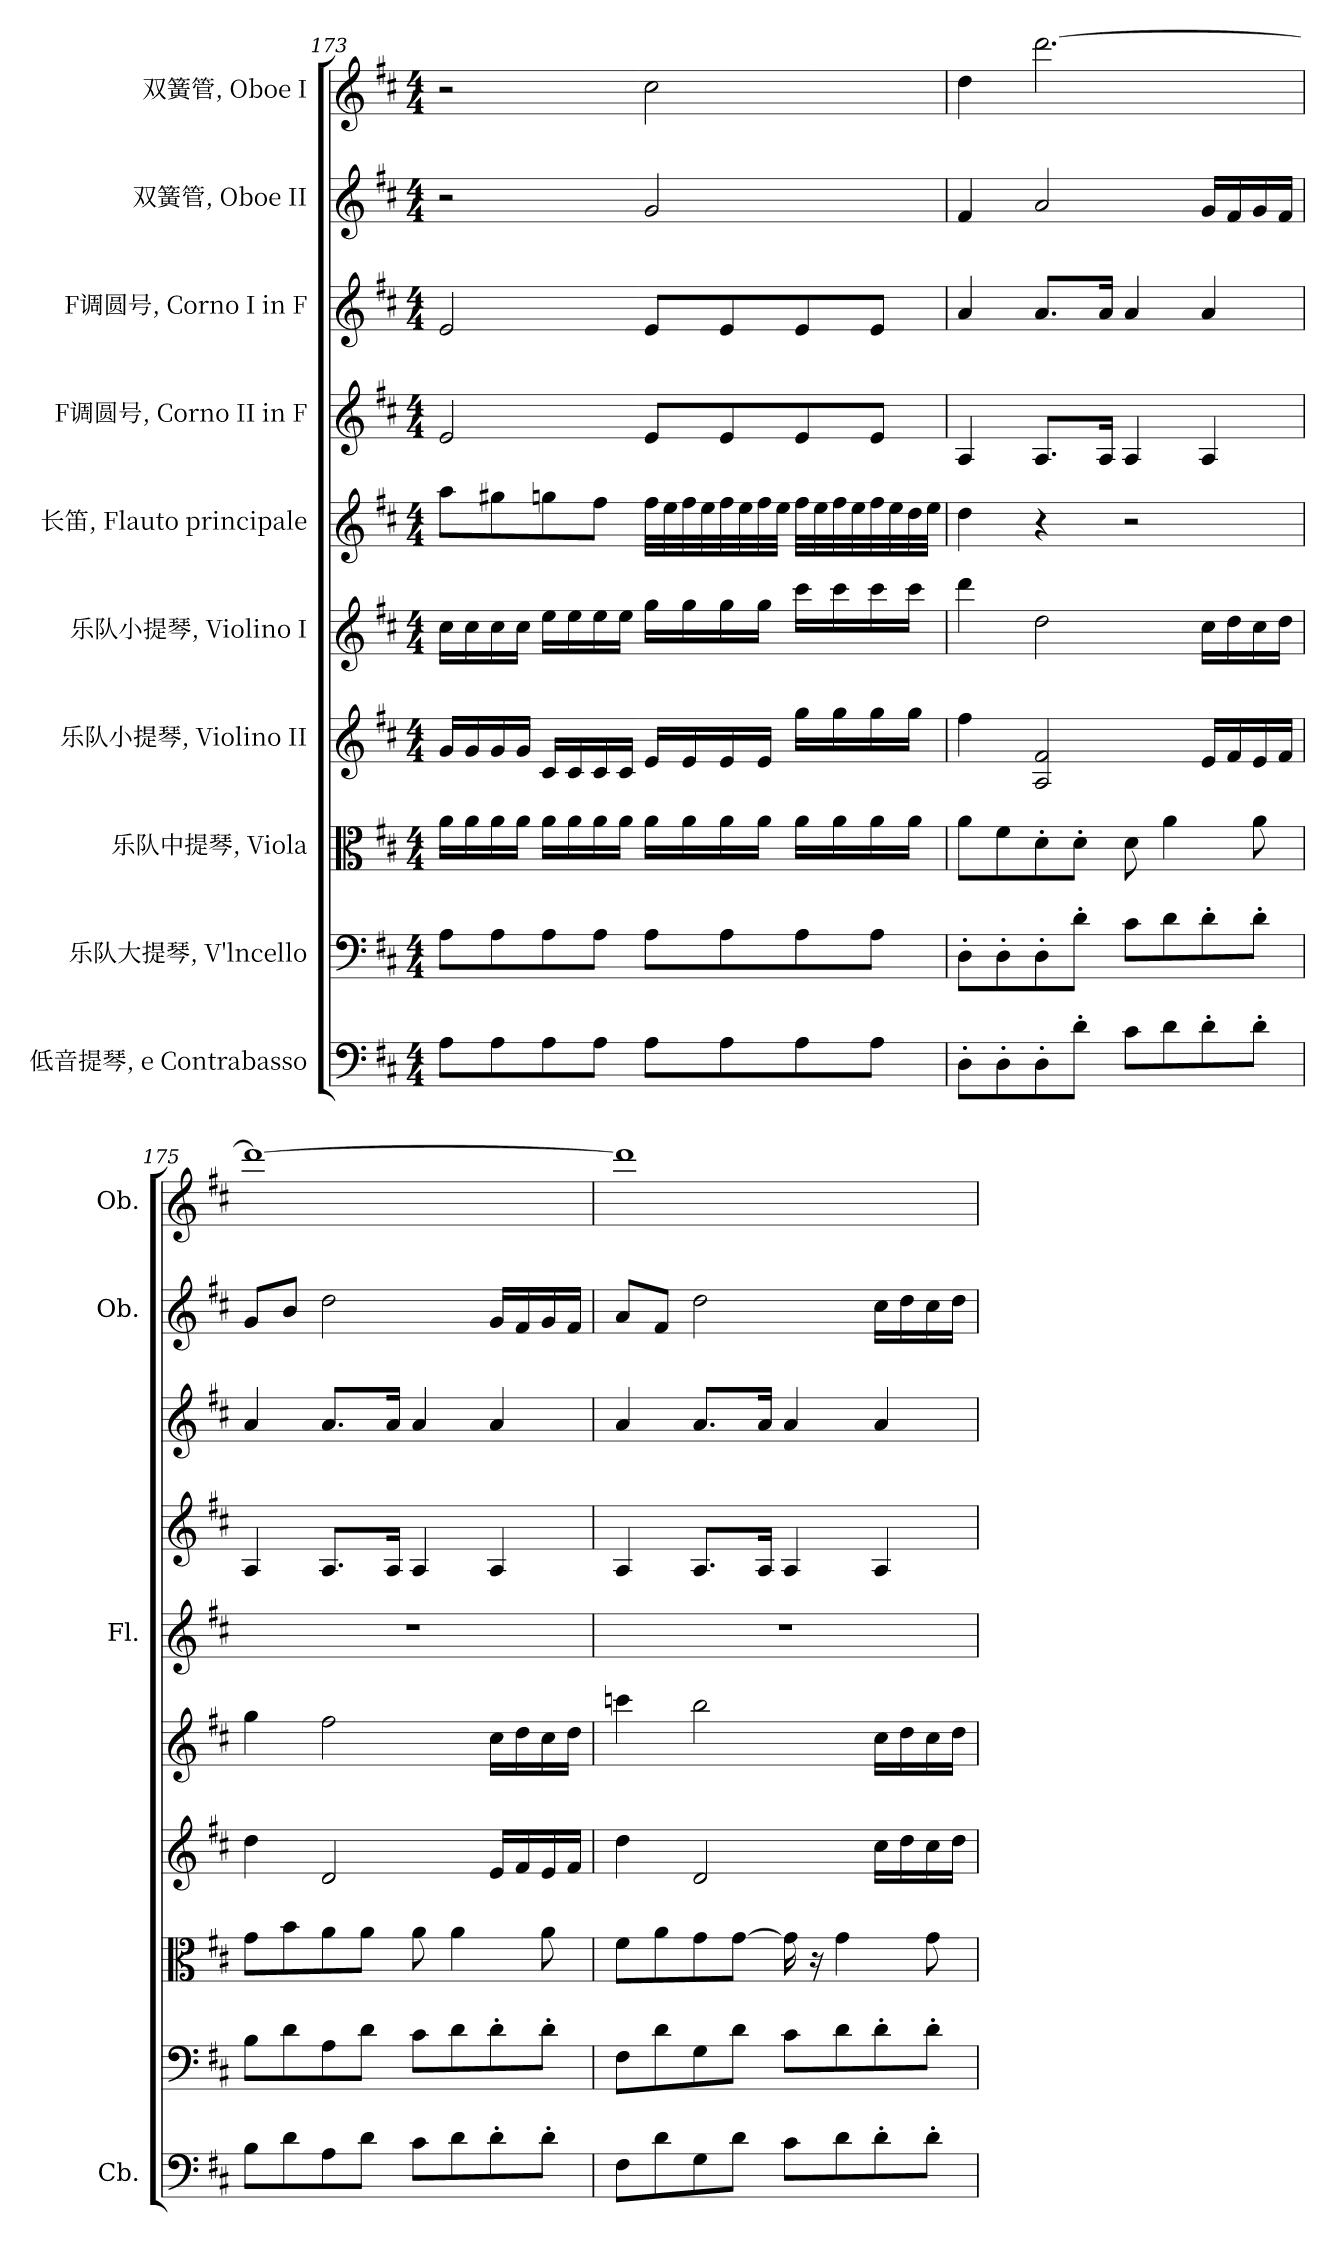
**kern	**kern	**kern	**kern	**kern	**kern	**kern	**kern	**kern	**kern
*part10	*part9	*part8	*part7	*part6	*part5	*part4	*part3	*part2	*part1
*staff10	*staff9	*staff8	*staff7	*staff6	*staff5	*staff4	*staff3	*staff2	*staff1
*I"低音提琴, e Contrabasso	*I"乐队大提琴, V'lncello	*I"乐队中提琴, Viola	*I"乐队小提琴, Violino II	*I"乐队小提琴, Violino I	*I"长笛, Flauto principale	*I"F调圆号, Corno II in F	*I"F调圆号, Corno I in F	*I"双簧管, Oboe II	*I"双簧管, Oboe I
*I'Cb.	*	*	*	*	*I'Fl.	*	*	*I'Ob.	*I'Ob.
!!LO:PB:g=z
*clefF4	*clefF4	*clefC3	*clefG2	*clefG2	*clefG2	*clefG2	*clefG2	*clefG2	*clefG2
*ITrd7c12	*	*	*	*	*	*ITrd4c7	*ITrd4c7	*	*
*k[f#c#]	*k[f#c#]	*k[f#c#]	*k[f#c#]	*k[f#c#]	*k[f#c#]	*k[f#]	*k[f#]	*k[f#c#]	*k[f#c#]
*M4/4	*M4/4	*M4/4	*M4/4	*M4/4	*M4/4	*M4/4	*M4/4	*M4/4	*M4/4
=173	=173	=173	=173	=173	=173	=173	=173	=173	=173
8AA\L	8A\L	16a\LL	16g/LL	16cc#\LL	8aa\L	2A/	2A/	2r	2r
.	.	16a\	16g/	16cc#\	.	.	.	.	.
8AA\	8A\	16a\	16g/	16cc#\	8gg#X\	.	.	.	.
.	.	16a\JJ	16g/JJ	16cc#\JJ	.	.	.	.	.
8AA\	8A\	16a\LL	16c#/LL	16ee\LL	8ggn\	.	.	.	.
.	.	16a\	16c#/	16ee\	.	.	.	.	.
8AA\J	8A\J	16a\	16c#/	16ee\	8ff#\J	.	.	.	.
.	.	16a\JJ	16c#/JJ	16ee\JJ	.	.	.	.	.
8AA\L	8A\L	16a\LL	16e/LL	16gg\LL	32ff#\LLL	8A/L	8A/L	2g/	2cc#\
.	.	.	.	.	32ee\	.	.	.	.
.	.	16a\	16e/	16gg\	32ff#\	.	.	.	.
.	.	.	.	.	32ee\	.	.	.	.
8AA\	8A\	16a\	16e/	16gg\	32ff#\	8A/	8A/	.	.
.	.	.	.	.	32ee\	.	.	.	.
.	.	16a\JJ	16e/JJ	16gg\JJ	32ff#\	.	.	.	.
.	.	.	.	.	32ee\JJJ	.	.	.	.
8AA\	8A\	16a\LL	16gg\LL	16ccc#\LL	32ff#\LLL	8A/	8A/	.	.
.	.	.	.	.	32ee\	.	.	.	.
.	.	16a\	16gg\	16ccc#\	32ff#\	.	.	.	.
.	.	.	.	.	32ee\	.	.	.	.
8AA\J	8A\J	16a\	16gg\	16ccc#\	32ff#\	8A/J	8A/J	.	.
.	.	.	.	.	32ee\	.	.	.	.
.	.	16a\JJ	16gg\JJ	16ccc#\JJ	32dd\	.	.	.	.
.	.	.	.	.	32ee\JJJ	.	.	.	.
=174	=174	=174	=174	=174	=174	=174	=174	=174	=174
8DD'\L	8D'\L	8a\L	4ff#\	4ddd\	4dd\	4D/	4d/	4f#/	4dd\
8DD'\	8D'\	8f#\	.	.	.	.	.	.	.
8DD'\	8D'\	8d'\	2A/ 2f#/	2dd\	4r	8.D/L	8.d/L	2a/	[2.ddd\
8D'\J	8d'\J	8d'\J	.	.	.	.	.	.	.
.	.	.	.	.	.	16D/Jk	16d/Jk	.	.
8C#\L	8c#\L	8d\	.	.	2r	4D/	4d/	.	.
8D\	8d\	4a\	.	.	.	.	.	.	.
8D'\	8d'\	.	16e/LL	16cc#\LL	.	4D/	4d/	16g/LL	.
.	.	.	16f#/	16dd\	.	.	.	16f#/	.
8D'\J	8d'\J	8a\	16e/	16cc#\	.	.	.	16g/	.
.	.	.	16f#/JJ	16dd\JJ	.	.	.	16f#/JJ	.
!!LO:PB:g=z
=175	=175	=175	=175	=175	=175	=175	=175	=175	=175
8BB\L	8B\L	8g\L	4dd\	4gg\	1r	4D/	4d/	8g/L	1ddd_
8D\	8d\	8b\	.	.	.	.	.	8b/J	.
8AA\	8A\	8a\	2d/	2ff#\	.	8.D/L	8.d/L	2dd\	.
8D\J	8d\J	8a\J	.	.	.	.	.	.	.
.	.	.	.	.	.	16D/Jk	16d/Jk	.	.
8C#\L	8c#\L	8a\	.	.	.	4D/	4d/	.	.
8D\	8d\	4a\	.	.	.	.	.	.	.
8D'\	8d'\	.	16e/LL	16cc#\LL	.	4D/	4d/	16g/LL	.
.	.	.	16f#/	16dd\	.	.	.	16f#/	.
8D'\J	8d'\J	8a\	16e/	16cc#\	.	.	.	16g/	.
.	.	.	16f#/JJ	16dd\JJ	.	.	.	16f#/JJ	.
=176	=176	=176	=176	=176	=176	=176	=176	=176	=176
8FF#\L	8F#\L	8f#\L	4dd\	4cccn\	1r	4D/	4d/	8a/L	1ddd]
8D\	8d\	8a\	.	.	.	.	.	8f#/J	.
8GG\	8G\	8g\	2d/	2bb\	.	8.D/L	8.d/L	2dd\	.
8D\J	8d\J	[8g\J	.	.	.	.	.	.	.
.	.	.	.	.	.	16D/Jk	16d/Jk	.	.
8C#\L	8c#\L	16g\]	.	.	.	4D/	4d/	.	.
.	.	16r	.	.	.	.	.	.	.
8D\	8d\	4g\	.	.	.	.	.	.	.
8D'\	8d'\	.	16cc#\LL	16cc#\LL	.	4D/	4d/	16cc#\LL	.
.	.	.	16dd\	16dd\	.	.	.	16dd\	.
8D'\J	8d'\J	8g\	16cc#\	16cc#\	.	.	.	16cc#\	.
.	.	.	16dd\JJ	16dd\JJ	.	.	.	16dd\JJ	.
=	=	=	=	=	=	=	=	=	=
*-	*-	*-	*-	*-	*-	*-	*-	*-	*-
